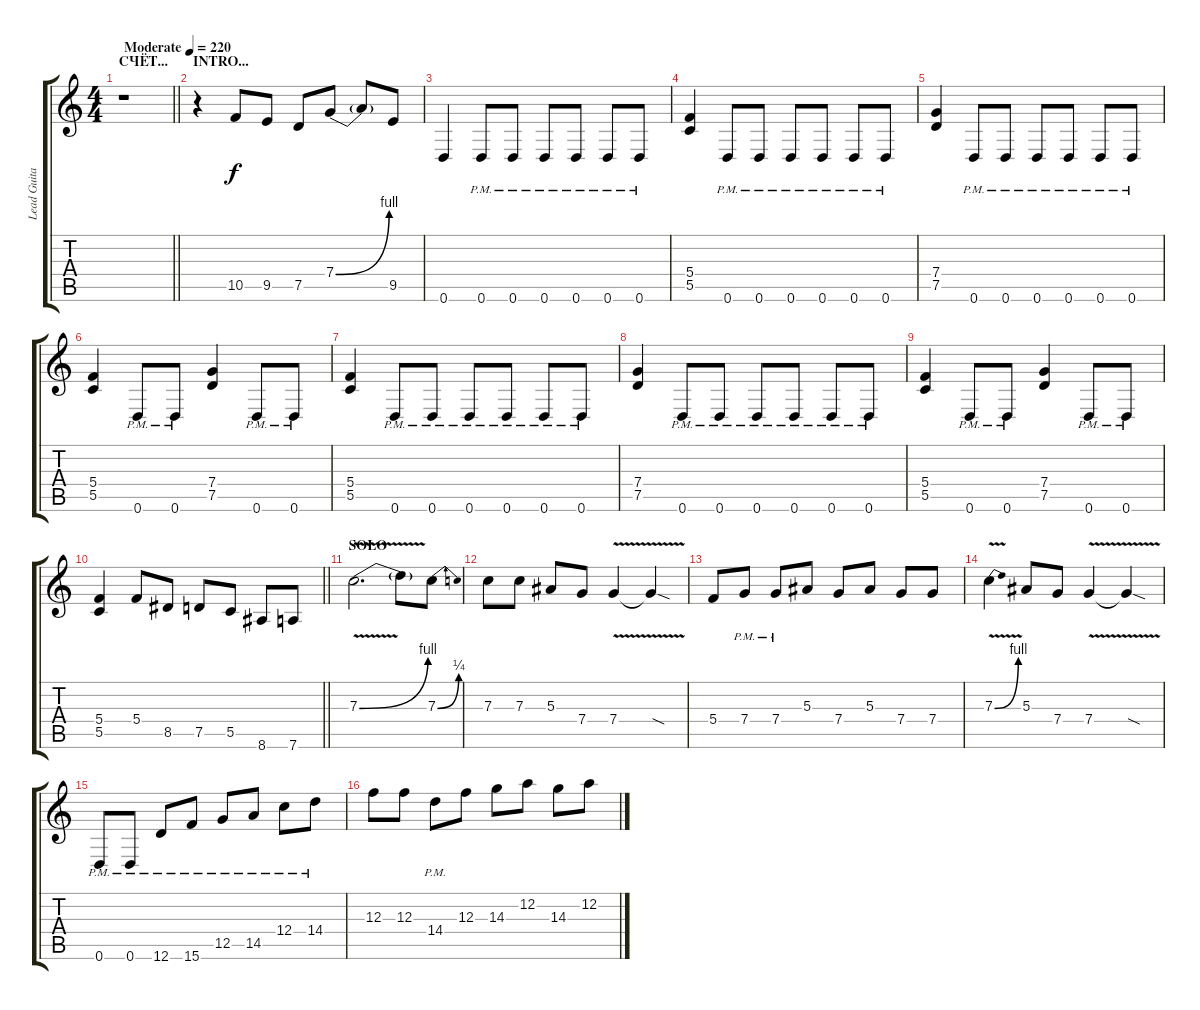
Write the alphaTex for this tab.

\track ("Lead Guitar" "Lead Guita") {instrument distortionguitar}
\staff {score tabs}
\tuning (D4 A3 F3 C3 G2 D2) {hide}
\ts (4 4)
\section ("" "СЧЁТ...")
\tempo (220 "Moderate")
\clef g2
\barLineRight lightlight
\ks c
r.1{dy f instrument distortionguitar} |
\section ("" "INTRO...")
r.4 10.5.8 9.5.8 7.5.8 7.4{be (bend 0 0 60 4)}.8 7.4{t}.8 9.5.8 |
0.6.4 0.6{pm}.8 0.6{pm}.8 0.6{pm}.8 0.6{pm}.8 0.6{pm}.8 0.6{pm}.8 |
(5.4 5.5).4 0.6{pm}.8 0.6{pm}.8 0.6{pm}.8 0.6{pm}.8 0.6{pm}.8 0.6{pm}.8 |
(7.4 7.5).4 0.6{pm}.8 0.6{pm}.8 0.6{pm}.8 0.6{pm}.8 0.6{pm}.8 0.6{pm}.8 |
(5.4 5.5).4 0.6{pm}.8 0.6{pm}.8 (7.4 7.5).4 0.6{pm}.8 0.6{pm}.8 |
(5.4 5.5).4 0.6{pm}.8 0.6{pm}.8 0.6{pm}.8 0.6{pm}.8 0.6{pm}.8 0.6{pm}.8 |
(7.4 7.5).4 0.6{pm}.8 0.6{pm}.8 0.6{pm}.8 0.6{pm}.8 0.6{pm}.8 0.6{pm}.8 |
(5.4 5.5).4 0.6{pm}.8 0.6{pm}.8 (7.4 7.5).4 0.6{pm}.8 0.6{pm}.8 |
\barLineRight lightlight
(5.4 5.5).4 5.4.8 8.5.8 7.5.8 5.5.8 8.6.8 7.6.8 |
\section ("" "SOLO")
7.3{be (bend 0 0 60 4) v}.2{d} 7.3{t}.8 7.3{be (bend 0 0 60 1)}.8 |
7.3.8 7.3.8 5.3.8 7.4.8 7.4{v}.4 7.4{sod t}.4 |
5.4.8 7.4{pm}.8 7.4{pm}.8 5.3.8 7.4.8 5.3.8 7.4.8 7.4.8 |
7.3{be (bend 0 0 60 4) v}.4 5.3.8 7.4.8 7.4{v}.4 7.4{sod t}.4 |
0.6{pm}.8 0.6{pm}.8 12.6{pm}.8 15.6{pm}.8 12.5{pm}.8 14.5{pm}.8 12.4{pm}.8 14.4{pm}.8 |
12.3.8 12.3.8 14.4{pm}.8 12.3.8 14.3.8 12.2.8 14.3.8 12.2.8
